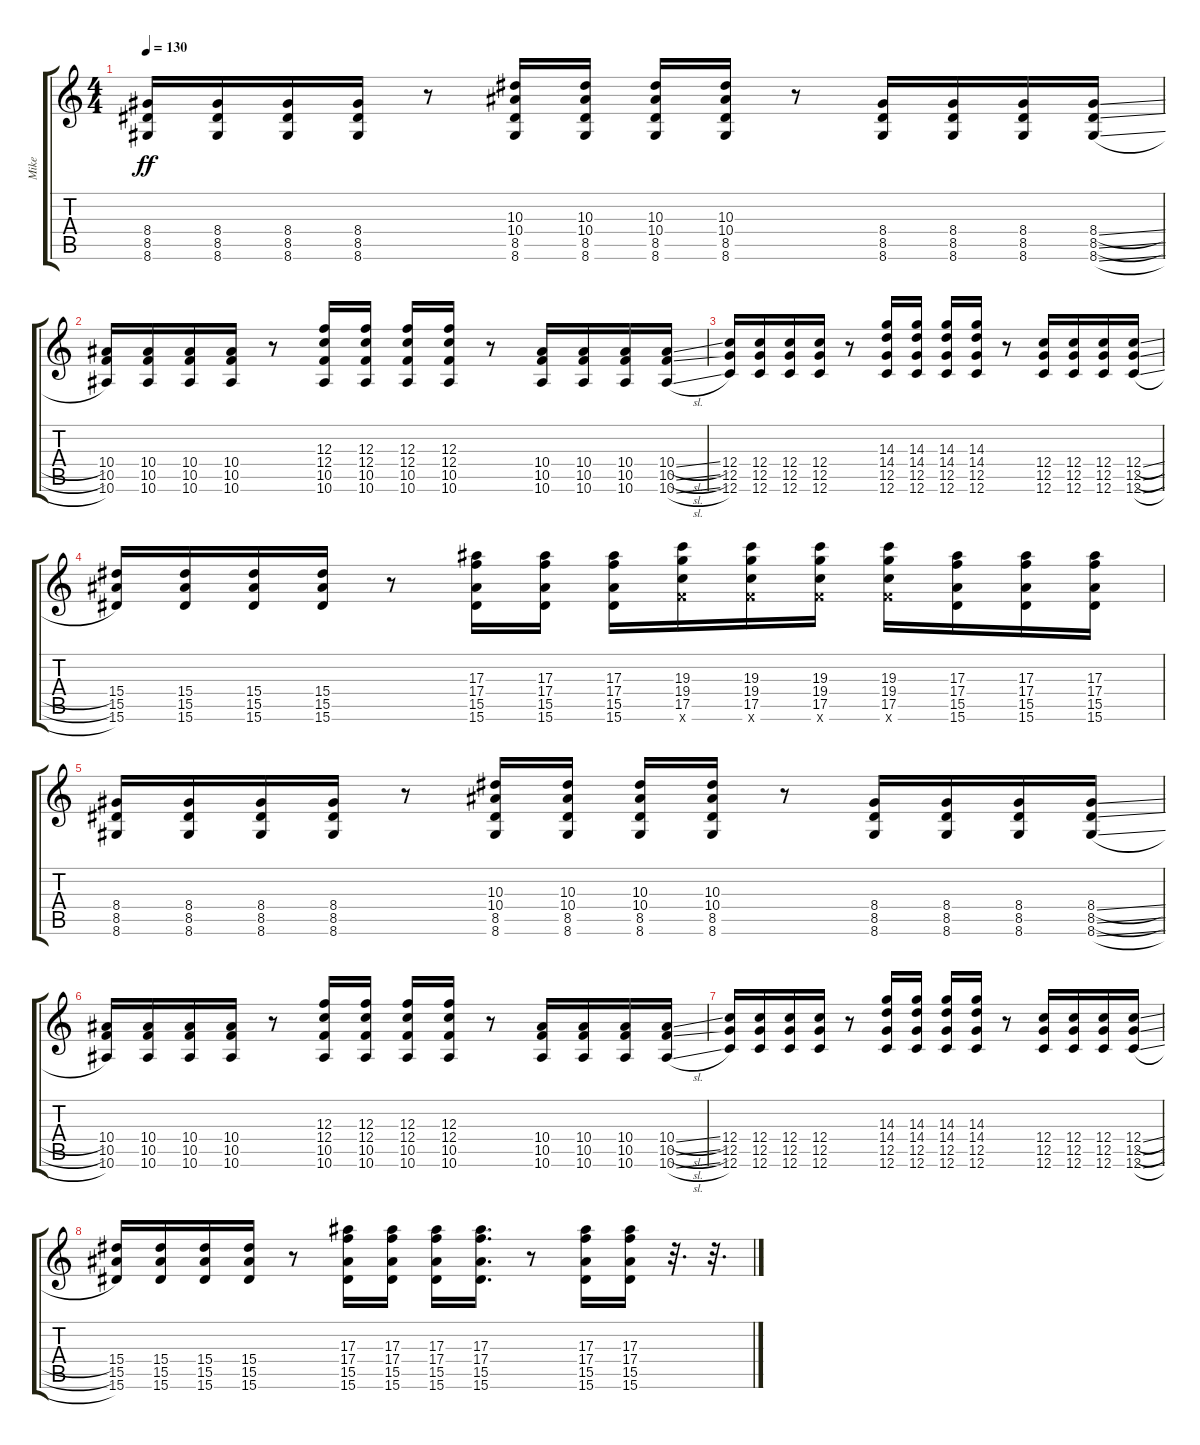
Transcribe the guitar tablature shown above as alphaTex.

\track ("Mike" "Mike") {instrument distortionguitar}
\staff {score tabs}
\tuning (D4 A3 F3 C3 G2 C2) {hide}
\ts (4 4)
\tempo 130
\clef g2
\ks c
(8.4 8.5 8.6).16{dy ff} (8.4 8.5 8.6).16 (8.4 8.5 8.6).16 (8.4 8.5 8.6).16 r.8 (10.3 10.4 8.5 8.6).16 (10.3 10.4 8.5 8.6).16 (10.3 10.4 8.5 8.6).16 (10.3 10.4 8.5 8.6).16 r.8 (8.4 8.5 8.6).16 (8.4 8.5 8.6).16 (8.4 8.5 8.6).16 (8.4{sl} 8.5{sl} 8.6{sl}).16 |
(10.4 10.5 10.6).16 (10.4 10.5 10.6).16 (10.4 10.5 10.6).16 (10.4 10.5 10.6).16 r.8 (12.3 12.4 10.5 10.6).16 (12.3 12.4 10.5 10.6).16 (12.3 12.4 10.5 10.6).16 (12.3 12.4 10.5 10.6).16 r.8 (10.4 10.5 10.6).16 (10.4 10.5 10.6).16 (10.4 10.5 10.6).16 (10.4{sl} 10.5{sl} 10.6{sl}).16 |
(12.4 12.5 12.6).16 (12.4 12.5 12.6).16 (12.4 12.5 12.6).16 (12.4 12.5 12.6).16 r.8 (14.3 14.4 12.5 12.6).16 (14.3 14.4 12.5 12.6).16 (14.3 14.4 12.5 12.6).16 (14.3 14.4 12.5 12.6).16 r.8 (12.4 12.5 12.6).16 (12.4 12.5 12.6).16 (12.4 12.5 12.6).16 (12.4{sl} 12.5{sl} 12.6{sl}).16 |
(15.4 15.5 15.6).16 (15.4 15.5 15.6).16 (15.4 15.5 15.6).16 (15.4 15.5 15.6).16 r.8 (17.3 17.4 15.5 15.6).16 (17.3 17.4 15.5 15.6).16 (17.3 17.4 15.5 15.6).16 (19.3 19.4 17.5 17.6{x}).16 (19.3 19.4 17.5 17.6{x}).16 (19.3 19.4 17.5 17.6{x}).16 (19.3 19.4 17.5 17.6{x}).16 (17.3 17.4 15.5 15.6).16 (17.3 17.4 15.5 15.6).16 (17.3 17.4 15.5 15.6).16 |
(8.4 8.5 8.6).16 (8.4 8.5 8.6).16 (8.4 8.5 8.6).16 (8.4 8.5 8.6).16 r.8 (10.3 10.4 8.5 8.6).16 (10.3 10.4 8.5 8.6).16 (10.3 10.4 8.5 8.6).16 (10.3 10.4 8.5 8.6).16 r.8 (8.4 8.5 8.6).16 (8.4 8.5 8.6).16 (8.4 8.5 8.6).16 (8.4{sl} 8.5{sl} 8.6{sl}).16 |
(10.4 10.5 10.6).16 (10.4 10.5 10.6).16 (10.4 10.5 10.6).16 (10.4 10.5 10.6).16 r.8 (12.3 12.4 10.5 10.6).16 (12.3 12.4 10.5 10.6).16 (12.3 12.4 10.5 10.6).16 (12.3 12.4 10.5 10.6).16 r.8 (10.4 10.5 10.6).16 (10.4 10.5 10.6).16 (10.4 10.5 10.6).16 (10.4{sl} 10.5{sl} 10.6{sl}).16 |
(12.4 12.5 12.6).16 (12.4 12.5 12.6).16 (12.4 12.5 12.6).16 (12.4 12.5 12.6).16 r.8 (14.3 14.4 12.5 12.6).16 (14.3 14.4 12.5 12.6).16 (14.3 14.4 12.5 12.6).16 (14.3 14.4 12.5 12.6).16 r.8 (12.4 12.5 12.6).16 (12.4 12.5 12.6).16 (12.4 12.5 12.6).16 (12.4{sl} 12.5{sl} 12.6{sl}).16 |
(15.4 15.5 15.6).16 (15.4 15.5 15.6).16 (15.4 15.5 15.6).16 (15.4 15.5 15.6).16 r.8 (17.3 17.4 15.5 15.6).16 (17.3 17.4 15.5 15.6).16 (17.3 17.4 15.5 15.6).16 (17.3 17.4 15.5 15.6).16{d} r.8 (17.3 17.4 15.5 15.6).16 (17.3 17.4 15.5 15.6).16 r.32{d} r.32{d}
